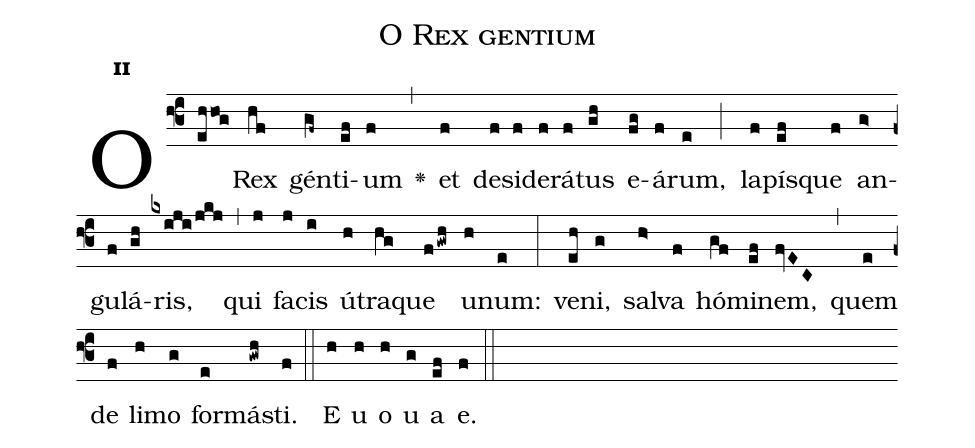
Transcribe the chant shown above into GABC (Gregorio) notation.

name:O Rex gentium;
office-part:Antiphona;
mode:2;
%%
initial-style: 1;
name: O Rex gentium
book: Antiphonae & Responsoria/Tomus I, p. 71;
occasion: Die 22 Dec;
office-part: Vesperae Ant E;
user-notes: ;
commentary: ;
annotation: 2d;
centering-scheme: english;
fontsize: 12;
font: OFLSortsMillGoudy;
height: 11;
width: 4.5;
%%
(f3)O(ehhog) Rex(hf) gén(gf~)ti(ef)um(f) <v>\greheightstar</v>(,) et(f) de(f)si(f)de(f)rá(f)tus(gh) e(fg)á(f)rum,(e) (;) la(f)pís(ef)que(f) an(g>)gu(f)lá(gh)ris,(kxiji/jkj) (,) qui(j) fa(j)cis(i) ú(h)tra(hg)que(fgwh) u(h)num:(e) (:) ve(eh)ni,(g) sal(h>)va(f) hó(gf)mi(ef)nem,(fvEC) (,) quem(e) de(f) li(h)mo(g) for(e)má(gwh)sti.(f) (::)
E(h) u(h) o(h) u(g) a(ef) e.(f) (::)
